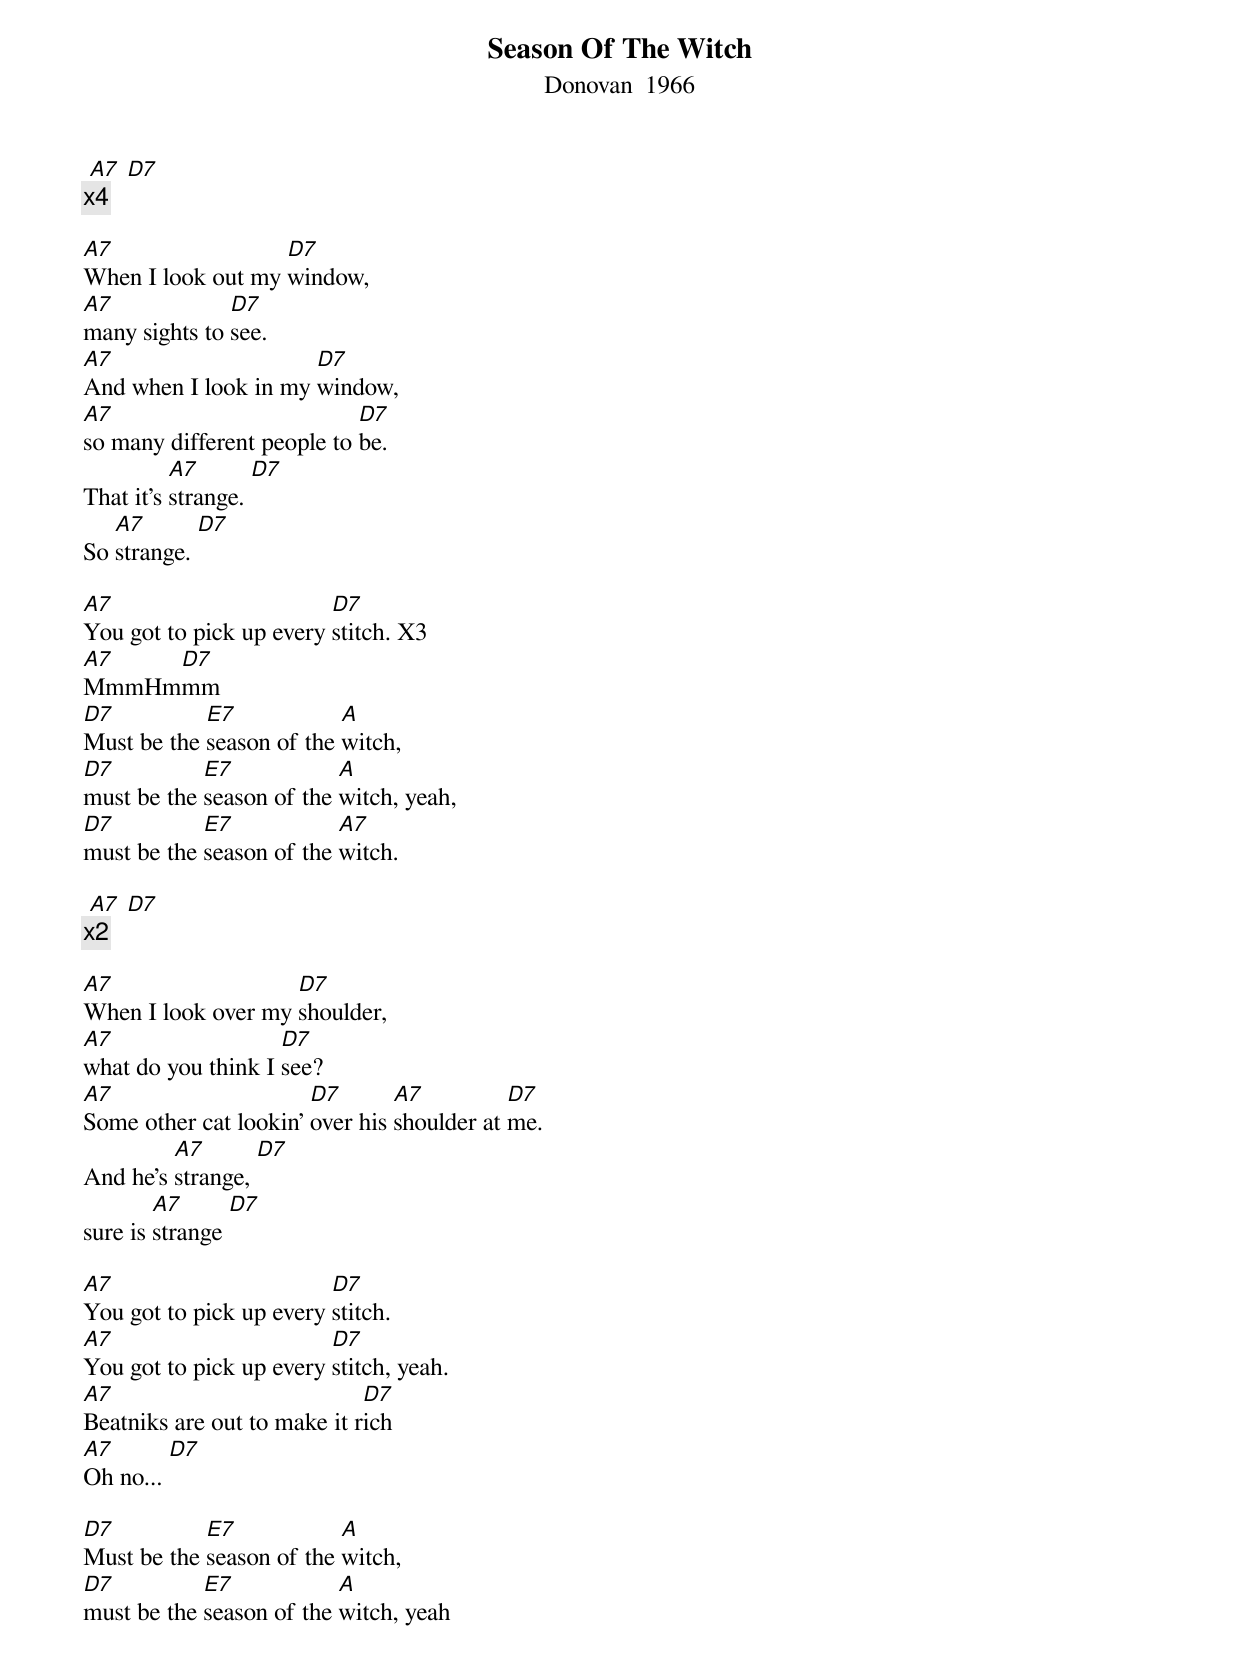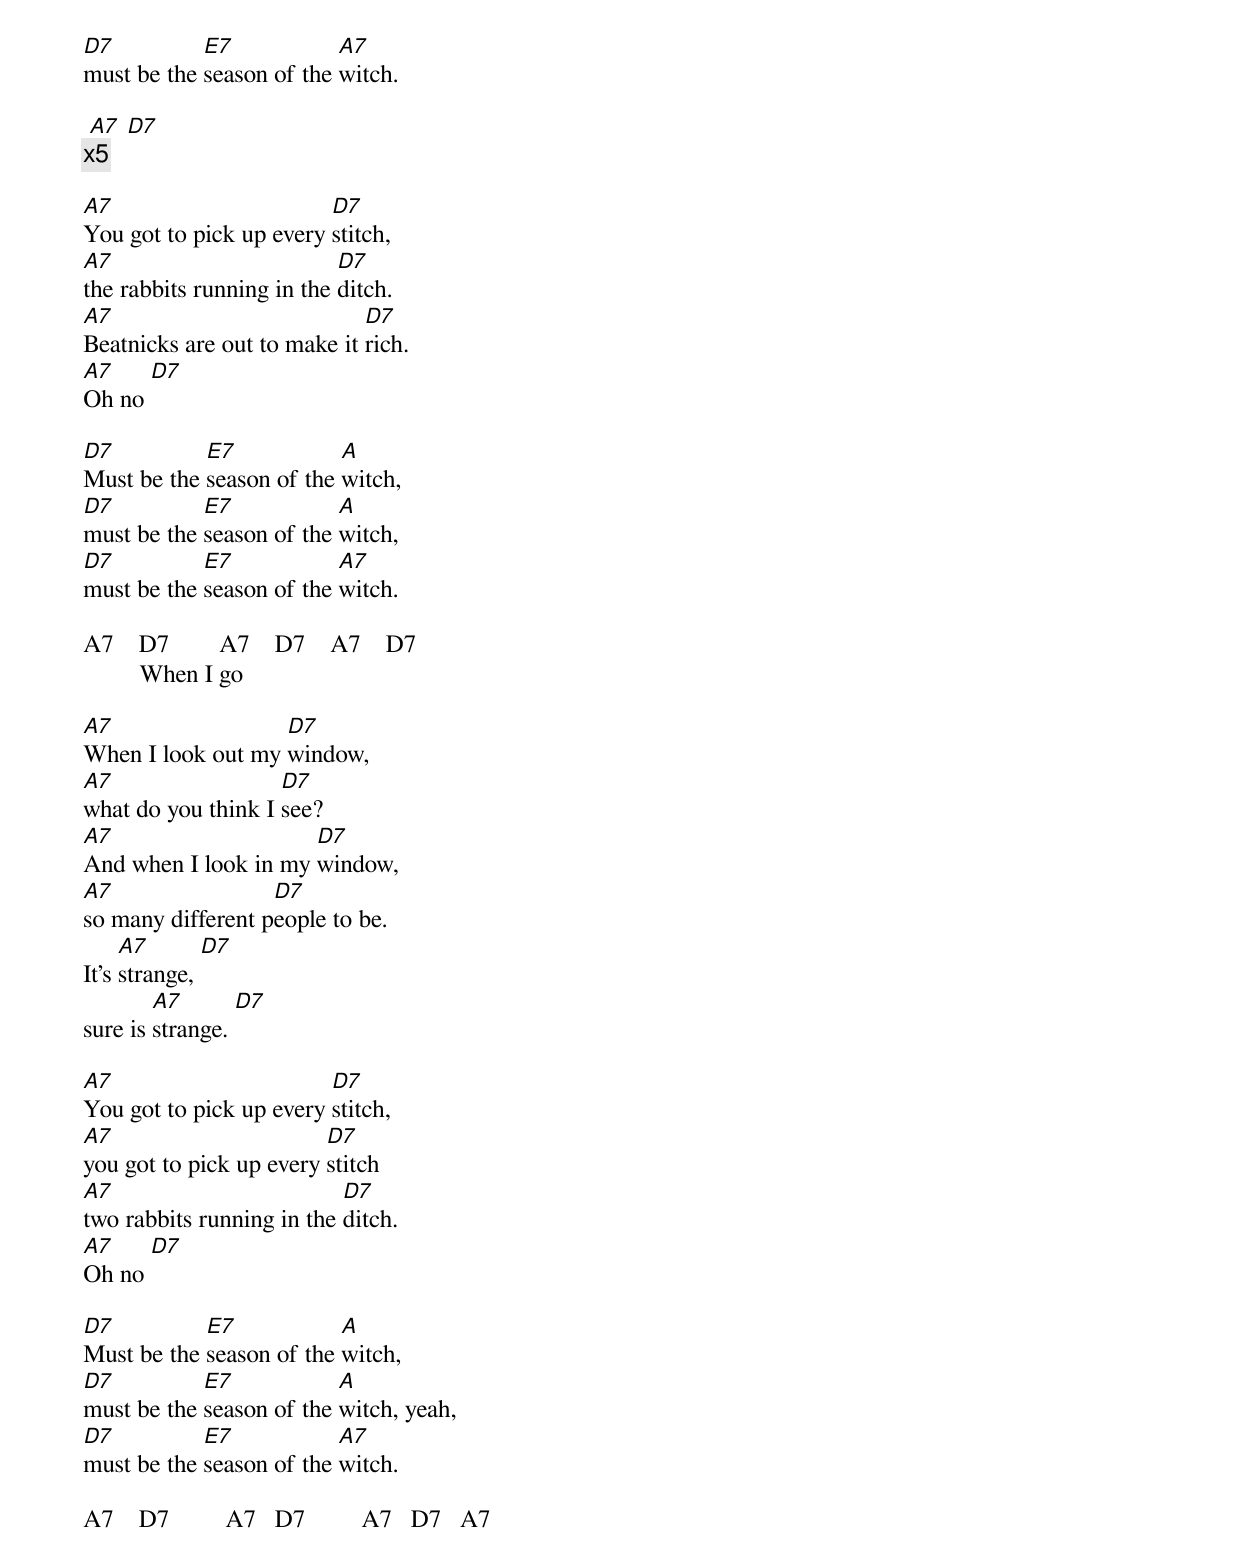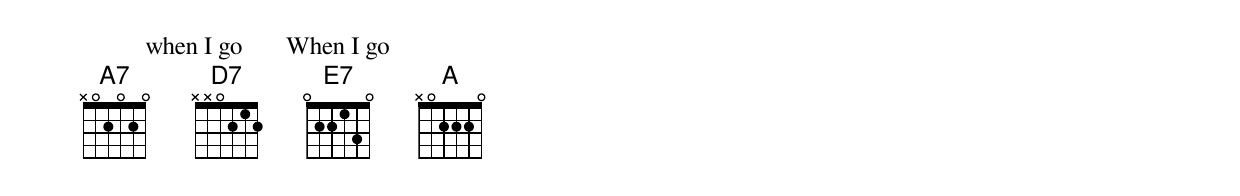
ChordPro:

{title: Season Of The Witch}
{subtitle: Donovan  1966}

 [A7] [D7]
{c:x4}

[A7]When I look out my [D7]window,
[A7]many sights to [D7]see.
[A7]And when I look in my [D7]window,
[A7]so many different people to [D7]be.
That it's [A7]strange. [D7]
So [A7]strange. [D7]

[A7]You got to pick up every [D7]stitch. X3
[A7]MmmHm[D7]mm
[D7]Must be the [E7]season of the [A]witch,
[D7]must be the [E7]season of the [A]witch, yeah,
[D7]must be the [E7]season of the [A7]witch.

 [A7] [D7]
{c:x2}

[A7]When I look over my [D7]shoulder,
[A7]what do you think I [D7]see?
[A7]Some other cat lookin' [D7]over his [A7]shoulder at [D7]me.
And he’s [A7]strange, [D7]
sure is [A7]strange [D7]

[A7]You got to pick up every [D7]stitch.
[A7]You got to pick up every [D7]stitch, yeah.
[A7]Beatniks are out to make it r[D7]ich
[A7]Oh no... [D7]

[D7]Must be the [E7]season of the [A]witch,
[D7]must be the [E7]season of the [A]witch, yeah
[D7]must be the [E7]season of the [A7]witch.

 [A7] [D7]
{c:x5}

[A7]You got to pick up every [D7]stitch,
[A7]the rabbits running in the [D7]ditch.
[A7]Beatnicks are out to make it [D7]rich.
[A7]Oh no [D7]

[D7]Must be the [E7]season of the [A]witch,
[D7]must be the [E7]season of the [A]witch,
[D7]must be the [E7]season of the [A7]witch.

A7    D7        A7    D7    A7    D7
         When I go

[A7]When I look out my [D7]window,
[A7]what do you think I [D7]see?
[A7]And when I look in my [D7]window,
[A7]so many different p[D7]eople to be.
It's [A7]strange, [D7]
sure is [A7]strange. [D7]

[A7]You got to pick up every [D7]stitch,
[A7]you got to pick up every [D7]stitch
[A7]two rabbits running in the [D7]ditch.
[A7]Oh no [D7]

[D7]Must be the [E7]season of the [A]witch,
[D7]must be the [E7]season of the [A]witch, yeah,
[D7]must be the [E7]season of the [A7]witch.

A7    D7         A7   D7         A7   D7   A7
          when I go       When I go
